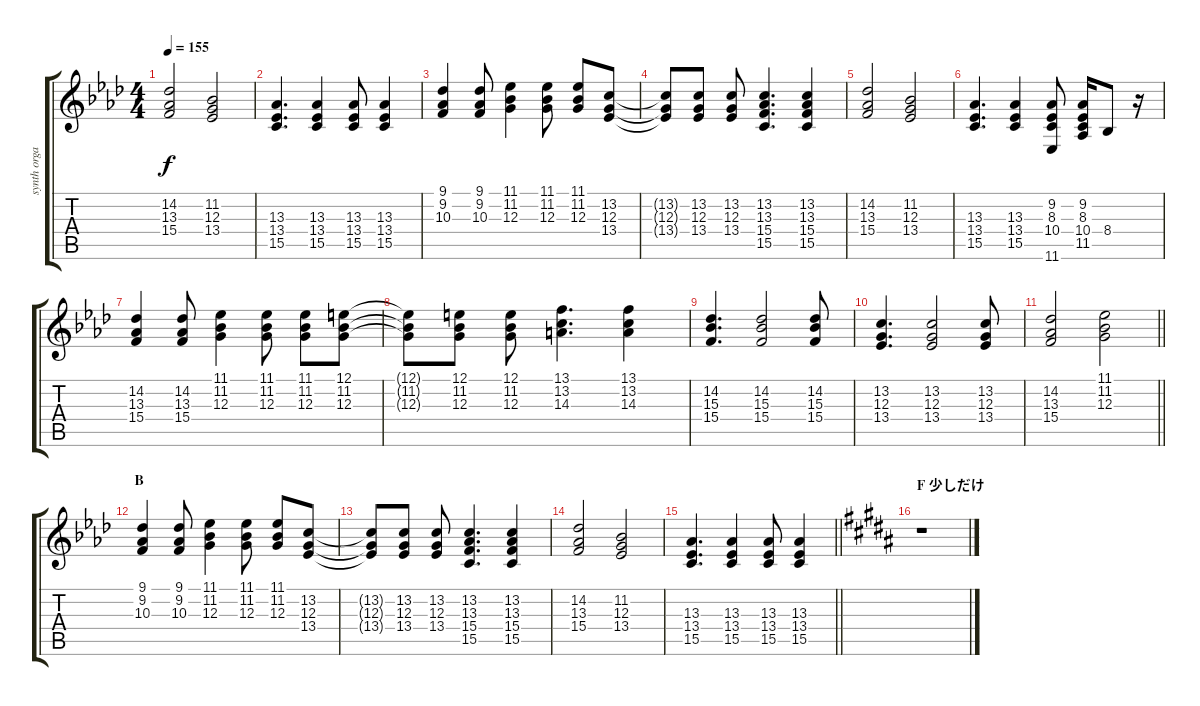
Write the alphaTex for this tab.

\track ("synth organ" "synth orga") {instrument electricgrandpiano}
\staff {score tabs}
\tuning (E4 B3 G3 D3 A2 E2) {hide}
\ts (4 4)
\tempo 155
\clef g2
\ks ab
(14.2 13.3 15.4).2{dy f} (11.2 12.3 13.4).2 |
(13.3 13.4 15.5).4{d} (13.3 13.4 15.5).4 (13.3 13.4 15.5).8 (13.3 13.4 15.5).4 |
(9.1 9.2 10.3).4 (9.1 9.2 10.3).8 (11.1 11.2 12.3).4 (11.1 11.2 12.3).8 (11.1 11.2 12.3).8 (13.2 12.3 13.4).8 |
(13.2{t} 12.3{t} 13.4{t}).8 (13.2 12.3 13.4).8 (13.2 12.3 13.4).8 (13.2 13.3 15.4 15.5).4{d} (13.2 13.3 15.4 15.5).4 |
(14.2 13.3 15.4).2 (11.2 12.3 13.4).2 |
(13.3 13.4 15.5).4{d} (13.3 13.4 15.5).4 (9.2 8.3 10.4 11.6).8 (9.2 8.3 10.4 11.5).16 8.4.8 r.16 |
(14.2 13.3 15.4).4 (14.2 13.3 15.4).8 (11.1 11.2 12.3).4 (11.1 11.2 12.3).8 (11.1 11.2 12.3).8 (12.1 11.2 12.3).8 |
(12.1{t} 11.2{t} 12.3{t}).8 (12.1 11.2 12.3).8 (12.1 11.2 12.3).8 (13.1 13.2 14.3).4{d} (13.1 13.2 14.3).4 |
(14.2 15.3 15.4).4{d} (14.2 15.3 15.4).2 (14.2 15.3 15.4).8 |
(13.2 12.3 13.4).4{d} (13.2 12.3 13.4).2 (13.2 12.3 13.4).8 |
\barLineRight lightlight
(14.2 13.3 15.4).2 (11.1 11.2 12.3).2 |
\section ("" "B")
(9.1 9.2 10.3).4 (9.1 9.2 10.3).8 (11.1 11.2 12.3).4 (11.1 11.2 12.3).8 (11.1 11.2 12.3).8 (13.2 12.3 13.4).8 |
(13.2{t} 12.3{t} 13.4{t}).8 (13.2 12.3 13.4).8 (13.2 12.3 13.4).8 (13.2 13.3 15.4 15.5).4{d} (13.2 13.3 15.4 15.5).4 |
(14.2 13.3 15.4).2 (11.2 12.3 13.4).2 |
\barLineRight lightlight
(13.3 13.4 15.5).4{d} (13.3 13.4 15.5).4 (13.3 13.4 15.5).8 (13.3 13.4 15.5).4 |
\section ("" "F 少しだけ")
\ks b
r.1
